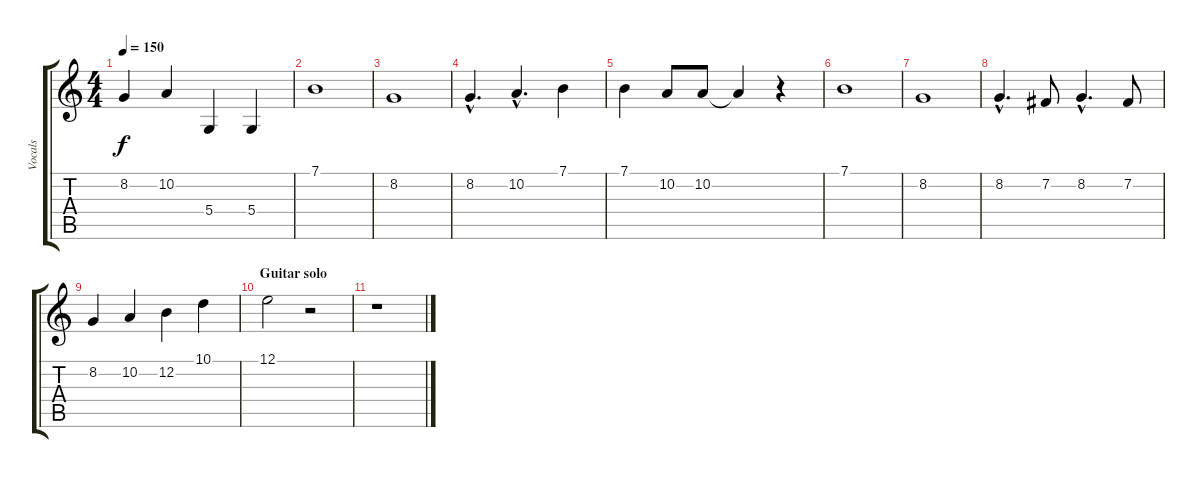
\track ("Vocals" "Vocals") {instrument lead6voice}
\staff {score tabs}
\tuning (E4 B3 G3 D3 A2 E2) {hide}
\ts (4 4)
\tempo 150
\clef g2
\ks c
8.2.4{dy f} 10.2.4 5.4.4 5.4.4 |
7.1.1 |
8.2.1 |
8.2{hac}.4{d} 10.2{hac}.4{d} 7.1.4 |
7.1.4 10.2.8 10.2.8 10.2{t}.4 r.4 |
7.1.1 |
8.2.1 |
8.2{hac}.4{d} 7.2.8 8.2{hac}.4{d} 7.2.8 |
8.2.4 10.2.4 12.2.4 10.1.4 |
\section ("" "Guitar solo")
12.1.2 r.2 |
r.1
